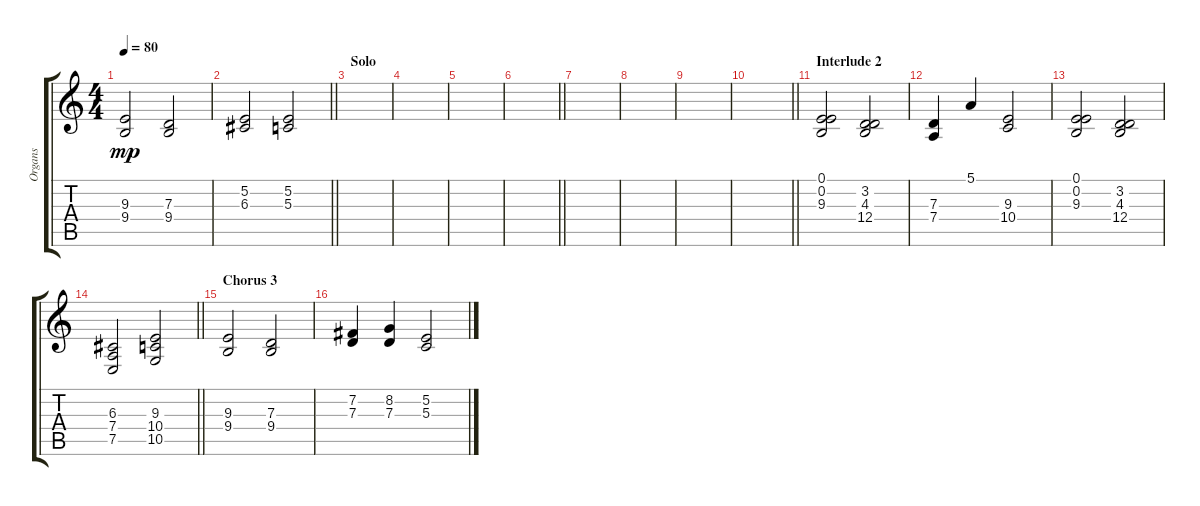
\track ("Organs" "Organs") {instrument flute}
\staff {score tabs}
\tuning (E4 B3 G3 D3 A2 E2) {hide}
\ts (4 4)
\tempo 80
\clef g2
\ks c
(9.3 9.4).2{dy mp} (7.3 9.4).2 |
\barLineRight lightlight
(5.2 6.3).2 (5.2 5.3).2 |
\section ("" "Solo")
|
|
|
\barLineRight lightlight
|
|
|
|
\barLineRight lightlight
|
\section ("" "Interlude 2")
(0.1 0.2 9.3).2 (3.2 4.3 12.4).2 |
(7.3 7.4).4 5.1.4 (9.3 10.4).2 |
(0.1 0.2 9.3).2 (3.2 4.3 12.4).2 |
\barLineRight lightlight
(6.3 7.4 7.5).2 (9.3 10.4 10.5).2 |
\section ("" "Chorus 3")
(9.3 9.4).2 (7.3 9.4).2 |
(7.2 7.3).4 (8.2 7.3).4 (5.2 5.3).2
